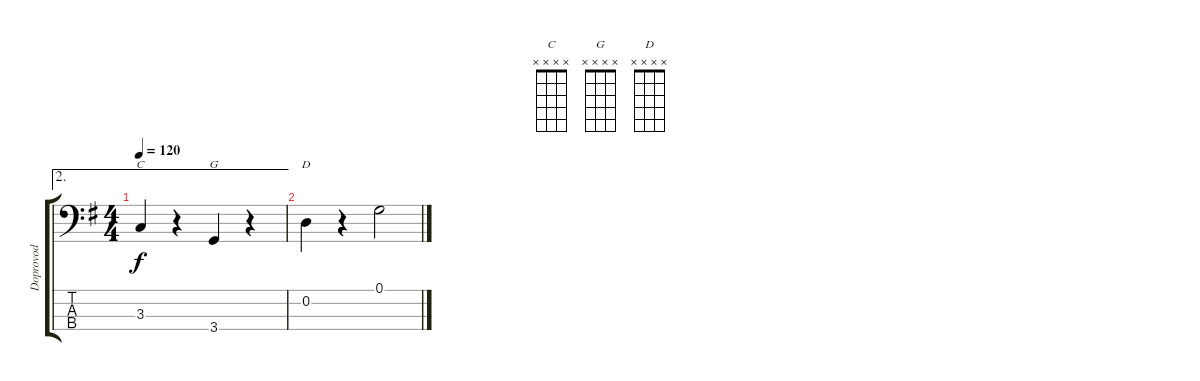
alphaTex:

\track ("Doprovod" "Doprovod") {instrument acousticbass}
\staff {score tabs}
\tuning (G2 D2 A1 E1) {hide}
\chord ("C" x x x x)
\chord ("G" x x x x)
\chord ("D" x x x x)
\ae 2
\ts (4 4)
\tempo 120
\clef f4
\ks g
3.3.4{ch "C" dy f} r.4 3.4.4{ch "G"} r.4 |
0.2.4{ch "D"} r.4 0.1.2
